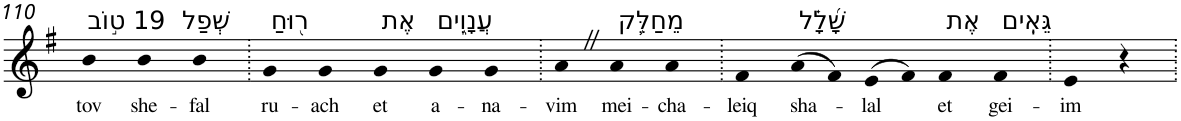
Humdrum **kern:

**kern	**text
*part1	*part1
*staff1	*staff1
*I"Piano	*
*I'Pno	*
!!LO:PB:g=z
*clefG2	*
*k[f#]	*
*G:	*
=110	=110
!LO:TX:a:t=19 ט֣וֹב	!
!	!LO:LY:b
4b	tov
!LO:TX:a:t=שְׁפַל	!
!	!LO:LY:b
4b	she-
!	!LO:LY:b
4b	-fal
=111.	=111.
!LO:TX:a:t=ר֭וּחַ	!
!	!LO:LY:b
4g	ru-
!	!LO:LY:b
4g	-ach
!LO:TX:a:t=אֶת	!
!	!LO:LY:b
4g	et
!LO:TX:a:t=עֲנָוִ֑ים	!
!	!LO:LY:b
4g	a-
!	!LO:LY:b
4g	-na-
=112.	=112.
!	!LO:LY:b
4aZ	-vim
!LO:TX:a:t=מֵחַלֵּ֥ק	!
!	!LO:LY:b
4a	mei-
!	!LO:LY:b
4a	-cha-
=113.	=113.
!	!LO:LY:b
4f#	-leiq
!LO:TX:a:t=שָׁ֝לָ֗ל	!
!	!LO:LY:b
(>8a	sha-
8f#)	.
!	!LO:LY:b
(>8e	-lal
8f#)	.
!LO:TX:a:t=אֶת	!
!	!LO:LY:b
4f#	et
!LO:TX:a:t=גֵּאִֽים	!
!	!LO:LY:b
4f#	gei-
=114.	=114.
!	!LO:LY:b
4e	-im
4r	.
=.	=.
*-	*-
